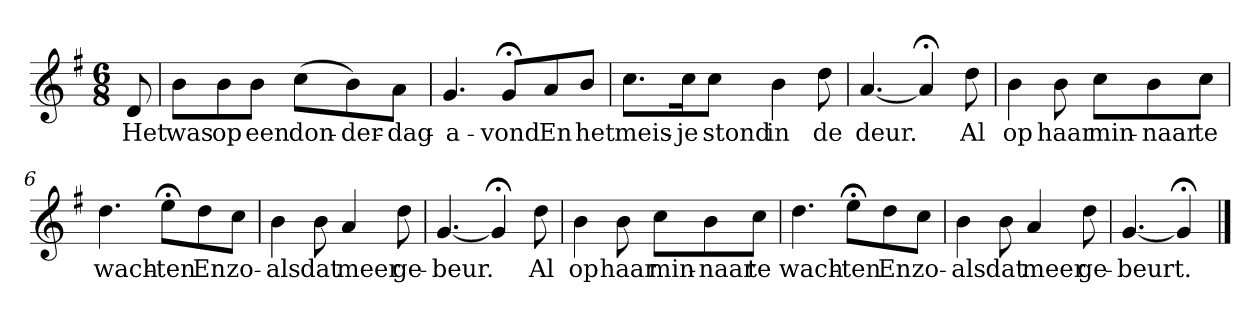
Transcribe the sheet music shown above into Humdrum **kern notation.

**kern	**text
*part1	*part1
*staff1	*staff1
*k[f#]	*
*G:	*
*M6/8	*
*MM120	*
=	=
8d	Het
=1	=1
8bL	was
8b	op
8bJ	een
(8ccL	don-
8b)	-der-
8aJ	-dag-
=2	=2
4.g	-a-
8g;<L	-vond
8a	En
8bJ	het
=3	=3
8.ccL	meis-
16ccK	-je
8ccJ	stond
4b	in
8dd	de
=4	=4
[4.a	deur.
4a;<]	.
8dd	Al
=5	=5
4b	op
8b	haar
8ccL	min-
8b	-naar
8ccJ	te
=6	=6
4.dd	wach-
8ee;<L	-ten
8dd	En
8ccJ	zo-
=7	=7
4b	-als
8b	dat
4a	meer
8dd	ge-
=8	=8
[4.g	-beur.
4g;<]	.
8dd	Al
=9	=9
4b	op
8b	haar
8ccL	min-
8b	-naar
8ccJ	te
=10	=10
4.dd	wach-
8ee;<L	-ten
8dd	En
8ccJ	zo-
=11	=11
4b	-als
8b	dat
4a	meer
8dd	ge-
=12	=12
[4.g	-beurt.
4g;<]	.
==	==
*-	*-
